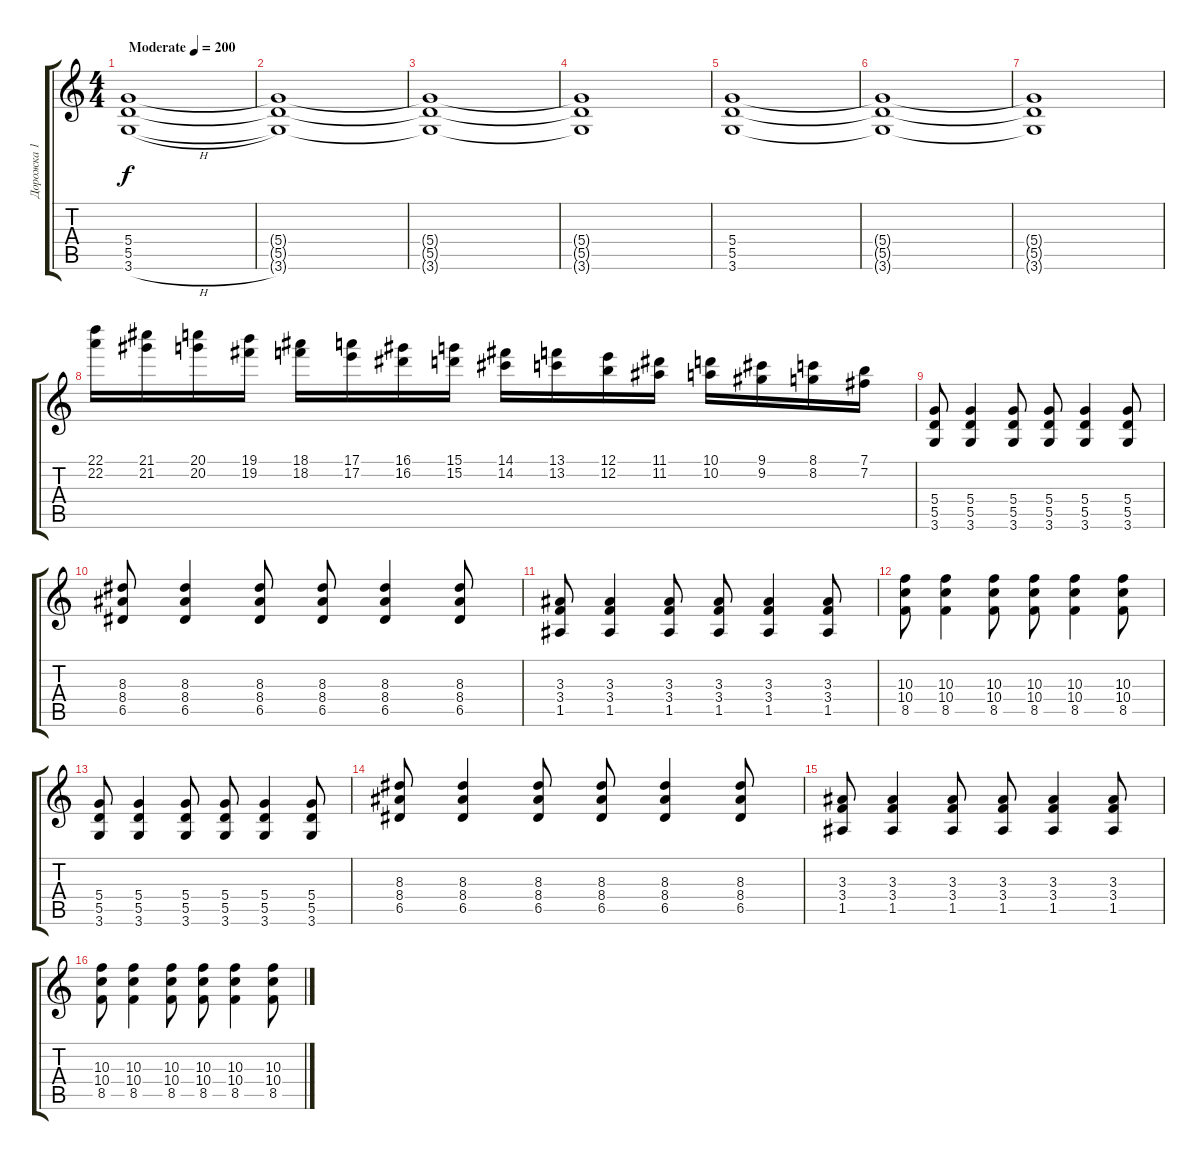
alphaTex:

\track ("Дорожка 1" "Дорожка 1") {instrument distortionguitar}
\staff {score tabs}
\tuning (E4 B3 G3 D3 A2 E2) {hide}
\ts (4 4)
\tempo (200 "Moderate")
\clef g2
\ks c
(5.4 5.5 3.6{h}).1{dy f instrument distortionguitar} |
(5.4{t} 5.5{t} 3.6{t}).1 |
(5.4{t} 5.5{t} 3.6{t}).1 |
(5.4{t} 5.5{t} 3.6{t}).1 |
(5.4 5.5 3.6).1 |
(5.4{t} 5.5{t} 3.6{t}).1 |
(5.4{t} 5.5{t} 3.6{t}).1 |
(22.1 22.2).16 (21.1 21.2).16 (20.1 20.2).16 (19.1 19.2).16 (18.1 18.2).16 (17.1 17.2).16 (16.1 16.2).16 (15.1 15.2).16 (14.1 14.2).16 (13.1 13.2).16 (12.1 12.2).16 (11.1 11.2).16 (10.1 10.2).16 (9.1 9.2).16 (8.1 8.2).16 (7.1 7.2).16 |
(5.4 5.5 3.6).8 (5.4 5.5 3.6).4 (5.4 5.5 3.6).8 (5.4 5.5 3.6).8 (5.4 5.5 3.6).4 (5.4 5.5 3.6).8 |
(8.3 8.4 6.5).8 (8.3 8.4 6.5).4 (8.3 8.4 6.5).8 (8.3 8.4 6.5).8 (8.3 8.4 6.5).4 (8.3 8.4 6.5).8 |
(3.3 3.4 1.5).8 (3.3 3.4 1.5).4 (3.3 3.4 1.5).8 (3.3 3.4 1.5).8 (3.3 3.4 1.5).4 (3.3 3.4 1.5).8 |
(10.3 10.4 8.5).8 (10.3 10.4 8.5).4 (10.3 10.4 8.5).8 (10.3 10.4 8.5).8 (10.3 10.4 8.5).4 (10.3 10.4 8.5).8 |
(5.4 5.5 3.6).8 (5.4 5.5 3.6).4 (5.4 5.5 3.6).8 (5.4 5.5 3.6).8 (5.4 5.5 3.6).4 (5.4 5.5 3.6).8 |
(8.3 8.4 6.5).8 (8.3 8.4 6.5).4 (8.3 8.4 6.5).8 (8.3 8.4 6.5).8 (8.3 8.4 6.5).4 (8.3 8.4 6.5).8 |
(3.3 3.4 1.5).8 (3.3 3.4 1.5).4 (3.3 3.4 1.5).8 (3.3 3.4 1.5).8 (3.3 3.4 1.5).4 (3.3 3.4 1.5).8 |
(10.3 10.4 8.5).8 (10.3 10.4 8.5).4 (10.3 10.4 8.5).8 (10.3 10.4 8.5).8 (10.3 10.4 8.5).4 (10.3 10.4 8.5).8
